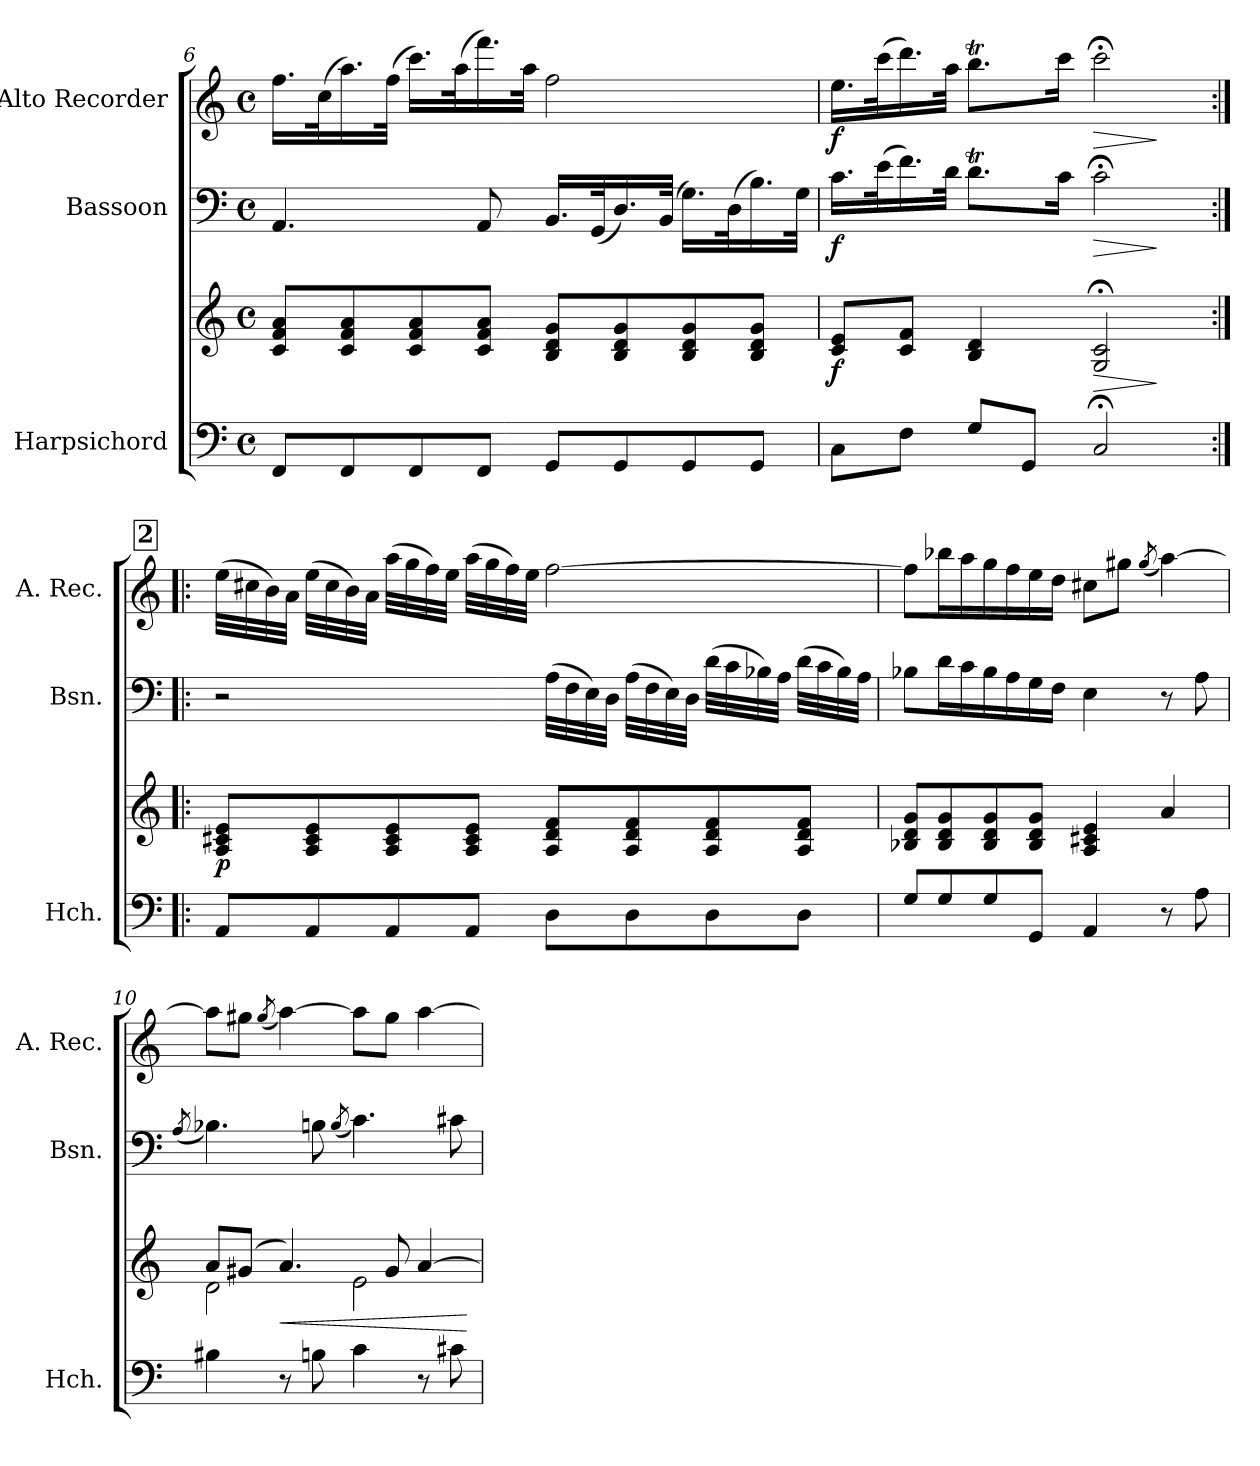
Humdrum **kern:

**kern	**kern	**dynam	**kern	**dynam	**kern	**dynam
*part3	*part3	*part3	*part2	*part2	*part1	*part1
*staff4	*staff3	*staff3/4	*staff2	*staff2	*staff1	*staff1
*I"Harpsichord	*	*	*I"Bassoon	*	*I"Alto Recorder	*
*I'Hch.	*	*	*I'Bsn.	*	*I'A. Rec.	*
!!LO:PB:g=z
*clefF4	*clefG2	*	*clefF4	*	*clefG2	*
*k[]	*k[]	*	*k[]	*	*k[]	*
*M4/4	*M4/4	*	*M4/4	*	*M4/4	*
*met(c)	*met(c)	*	*met(c)	*	*met(c)	*
=6	=6	=6	=6	=6	=6	=6
8FF/L	8c/ 8f/ 8a/L	.	4.AA/	.	16.ff\LL	.
.	.	.	.	.	(>32cc\K	.
8FF/	8c/ 8f/ 8a/	.	.	.	16.aa\)	.
.	.	.	.	.	(>32ff\JJk	.
8FF/	8c/ 8f/ 8a/	.	.	.	16.ccc\LL)	.
.	.	.	.	.	(>32aa\K	.
8FF/J	8c/ 8f/ 8a/J	.	8AA/	.	16.fff\)	.
.	.	.	.	.	32aa\JJk	.
8GG/L	8B/ 8d/ 8g/L	.	16.BB/LL	.	2ff\	.
.	.	.	(<32GG/K	.	.	.
8GG/	8B/ 8d/ 8g/	.	16.D/)	.	.	.
.	.	.	(>32BB/JJk	.	.	.
8GG/	8B/ 8d/ 8g/	.	16.G\LL)	.	.	.
.	.	.	(>32D\K	.	.	.
8GG/J	8B/ 8d/ 8g/J	.	16.B\)	.	.	.
.	.	.	32G\JJk	.	.	.
=7	=7	=7	=7	=7	=7	=7
!	!	!LO:DY:b	!	!LO:DY:b	!	!LO:DY:b
8C\L	8c/ 8e/L	f	16.c\LL	f	16.ee\LL	f
.	.	.	(>32e\K	.	(>32ccc\K	.
8F\J	8c/ 8f/J	.	16.f\)	.	16.ddd\)	.
.	.	.	32d\JJk	.	32aa\JJk	.
8G/L	4B/ 4d/	.	8.dT\L	.	8.bbt\L	.
8GG/J	.	.	.	.	.	.
.	.	.	16c\Jk	.	16ccc\Jk	.
!	!	!LO:HP:b	!	!LO:HP:b	!	!LO:HP:b
2C;</	2G/;< 2c/;<	>	2c;<\	>	2ccc;<\	>
.	.	]	.	]	.	]
!!LO:LB:g=z
!!LO:REH:place=s1:a:B:fs=14:t=2
=8:|!|:	=8:|!|:	=8:|!|:	=8:|!|:	=8:|!|:	=8:|!|:	=8:|!|:
!	!	!LO:DY:b	!	!	!	!
8AA/L	8A/ 8c#X/ 8e/L	p	2r	.	(>32ee\LLL	.
.	.	.	.	.	32cc#X\	.
.	.	.	.	.	32b\)	.
.	.	.	.	.	32a\JJJ	.
8AA/	8A/ 8c#/ 8e/	.	.	.	(>32ee\LLL	.
.	.	.	.	.	32cc#\	.
.	.	.	.	.	32b\)	.
.	.	.	.	.	32a\JJJ	.
8AA/	8A/ 8c#/ 8e/	.	.	.	(>32aa\LLL	.
.	.	.	.	.	32gg\	.
.	.	.	.	.	32ff\)	.
.	.	.	.	.	32ee\JJJ	.
8AA/J	8A/ 8c#/ 8e/J	.	.	.	(>32aa\LLL	.
.	.	.	.	.	32gg\	.
.	.	.	.	.	32ff\)	.
.	.	.	.	.	32ee\JJJ	.
8D\L	8A/ 8d/ 8f/L	.	(>32A\LLL	.	[2ff\	.
.	.	.	32F\	.	.	.
.	.	.	32E\)	.	.	.
.	.	.	32D\JJJ	.	.	.
8D\	8A/ 8d/ 8f/	.	(>32A\LLL	.	.	.
.	.	.	32F\	.	.	.
.	.	.	32E\)	.	.	.
.	.	.	32D\JJJ	.	.	.
8D\	8A/ 8d/ 8f/	.	(>32d\LLL	.	.	.
.	.	.	32c\	.	.	.
.	.	.	32B-X\)	.	.	.
.	.	.	32A\JJJ	.	.	.
8D\J	8A/ 8d/ 8f/J	.	(>32d\LLL	.	.	.
.	.	.	32c\	.	.	.
.	.	.	32B-\)	.	.	.
.	.	.	32A\JJJ	.	.	.
=9	=9	=9	=9	=9	=9	=9
8G/L	8B-X/ 8d/ 8g/L	.	8B-X\L	.	8ff\L]	.
8G/	8B-/ 8d/ 8g/	.	16d\L	.	16bb-X\L	.
.	.	.	16c\	.	16aa\	.
8G/	8B-/ 8d/ 8g/	.	16B-\	.	16gg\	.
.	.	.	16A\	.	16ff\	.
8GG/J	8B-/ 8d/ 8g/J	.	16G\	.	16ee\	.
.	.	.	16F\JJ	.	16dd\JJ	.
4AA/	4A/ 4c#X/ 4e/	.	4E\	.	8cc#X\L	.
.	.	.	.	.	8gg#X\J	.
.	.	.	.	.	(<8qgg#/	.
8r	4a/	.	8r	.	[4aa\)	.
8A\	.	.	8A\	.	.	.
!!LO:LB:g=z
=10	=10	=10	=10	=10	=10	=10
.	.	.	(<8qA/	.	.	.
*	*^	*	*	*	*	*
4B#X\	8a/L	2d\	.	4.B-X\)	.	8aa\L]	.
.	(>8g#X/J	.	.	.	.	8gg#X\J	.
.	.	.	.	.	.	(<8qgg#/	.
!	!	!	!LO:HP:b	!	!	!	!
8r	4.a/)	.	<	.	.	[4aa\)	.
8Bn\	.	.	.	8Bn\	.	.	.
.	.	.	.	(<8qB/	.	.	.
4c\	.	2e\	.	4.c\)	.	8aa\L]	.
.	8g#/	.	.	.	.	8gg#\J	.
8r	[4a/	.	.	.	.	[4aa\	.
8c#X\	.	.	.	8c#X\	.	.	.
*	*v	*v	*	*	*	*	*
.	.	[	.	.	.	.
=	=	=	=	=	=	=
*-	*-	*-	*-	*-	*-	*-
